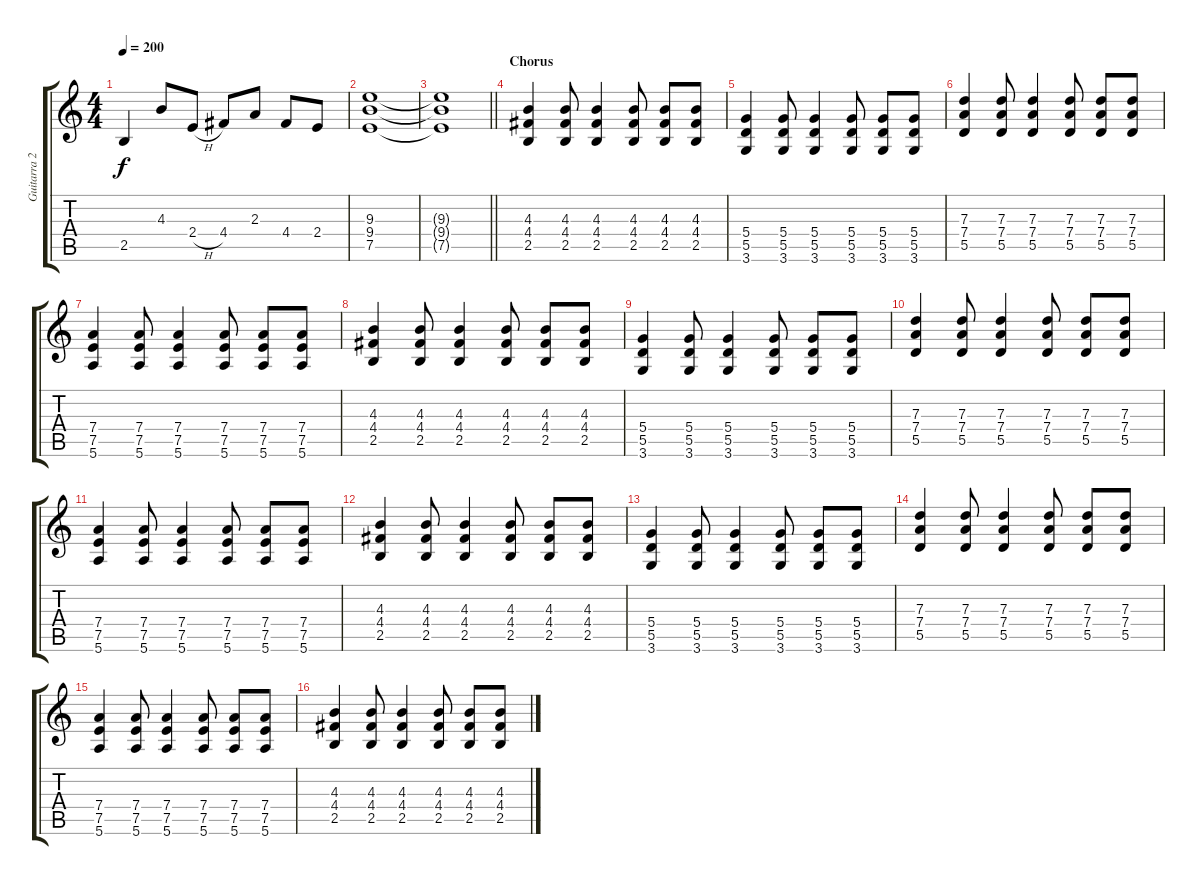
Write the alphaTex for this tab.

\track ("Guitarra 2 - Erik" "Guitarra 2") {instrument distortionguitar}
\staff {score tabs}
\tuning (E4 B3 G3 D3 A2 E2) {hide}
\ts (4 4)
\tempo 200
\clef g2
\ks c
2.5.4{dy f} 4.3.8 2.4{h}.8 4.4.8 2.3.8 4.4.8 2.4.8 |
(9.3 9.4 7.5).1 |
\barLineRight lightlight
(9.3{t} 9.4{t} 7.5{t}).1 |
\section ("" "Chorus")
(4.3 4.4 2.5).4{volume 13} (4.3 4.4 2.5).8 (4.3 4.4 2.5).4 (4.3 4.4 2.5).8 (4.3 4.4 2.5).8 (4.3 4.4 2.5).8 |
(5.4 5.5 3.6).4 (5.4 5.5 3.6).8 (5.4 5.5 3.6).4 (5.4 5.5 3.6).8 (5.4 5.5 3.6).8 (5.4 5.5 3.6).8 |
(7.3 7.4 5.5).4 (7.3 7.4 5.5).8 (7.3 7.4 5.5).4 (7.3 7.4 5.5).8 (7.3 7.4 5.5).8 (7.3 7.4 5.5).8 |
(7.4 7.5 5.6).4 (7.4 7.5 5.6).8 (7.4 7.5 5.6).4 (7.4 7.5 5.6).8 (7.4 7.5 5.6).8 (7.4 7.5 5.6).8 |
(4.3 4.4 2.5).4 (4.3 4.4 2.5).8 (4.3 4.4 2.5).4 (4.3 4.4 2.5).8 (4.3 4.4 2.5).8 (4.3 4.4 2.5).8 |
(5.4 5.5 3.6).4 (5.4 5.5 3.6).8 (5.4 5.5 3.6).4 (5.4 5.5 3.6).8 (5.4 5.5 3.6).8 (5.4 5.5 3.6).8 |
(7.3 7.4 5.5).4 (7.3 7.4 5.5).8 (7.3 7.4 5.5).4 (7.3 7.4 5.5).8 (7.3 7.4 5.5).8 (7.3 7.4 5.5).8 |
(7.4 7.5 5.6).4 (7.4 7.5 5.6).8 (7.4 7.5 5.6).4 (7.4 7.5 5.6).8 (7.4 7.5 5.6).8 (7.4 7.5 5.6).8 |
(4.3 4.4 2.5).4 (4.3 4.4 2.5).8 (4.3 4.4 2.5).4 (4.3 4.4 2.5).8 (4.3 4.4 2.5).8 (4.3 4.4 2.5).8 |
(5.4 5.5 3.6).4 (5.4 5.5 3.6).8 (5.4 5.5 3.6).4 (5.4 5.5 3.6).8 (5.4 5.5 3.6).8 (5.4 5.5 3.6).8 |
(7.3 7.4 5.5).4 (7.3 7.4 5.5).8 (7.3 7.4 5.5).4 (7.3 7.4 5.5).8 (7.3 7.4 5.5).8 (7.3 7.4 5.5).8 |
(7.4 7.5 5.6).4 (7.4 7.5 5.6).8 (7.4 7.5 5.6).4 (7.4 7.5 5.6).8 (7.4 7.5 5.6).8 (7.4 7.5 5.6).8 |
(4.3 4.4 2.5).4 (4.3 4.4 2.5).8 (4.3 4.4 2.5).4 (4.3 4.4 2.5).8 (4.3 4.4 2.5).8 (4.3 4.4 2.5).8
